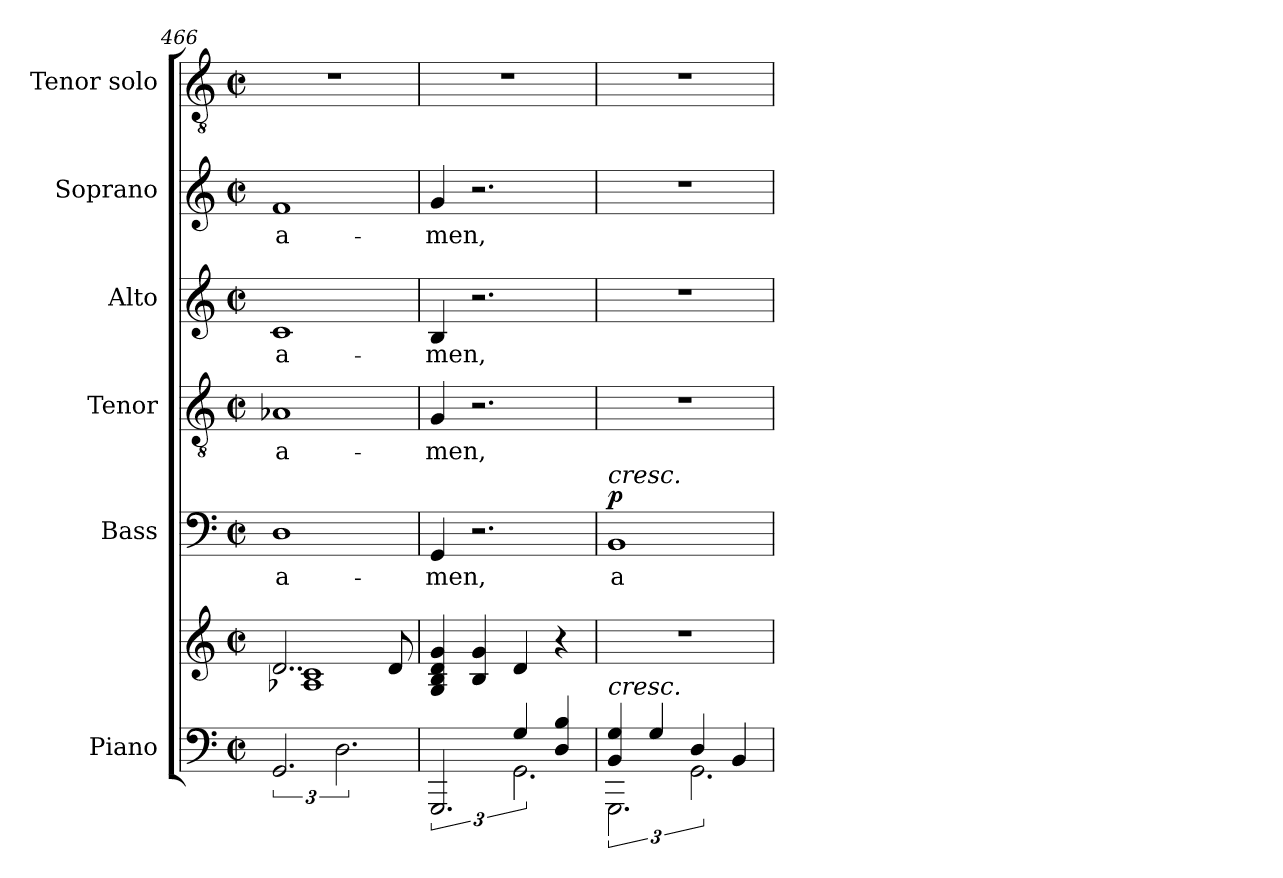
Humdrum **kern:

**kern	**kern	**kern	**text	**dynam	**kern	**text	**kern	**text	**kern	**text	**kern
*part6	*part6	*part5	*part5	*part5	*part4	*part4	*part3	*part3	*part2	*part2	*part1
*staff7	*staff6	*staff5	*staff5	*staff5	*staff4	*staff4	*staff3	*staff3	*staff2	*staff2	*staff1
*I"Piano	*	*I"Bass	*	*	*I"Tenor	*	*I"Alto	*	*I"Soprano	*	*I"Tenor solo
*I'Pno.	*	*I'B.	*	*	*I'T.	*	*I'A.	*	*I'S.	*	*I'T.s
*clefF4	*clefG2	*clefF4	*	*	*clefGv2	*	*clefG2	*	*clefG2	*	*clefGv2
*k[]	*k[]	*k[]	*	*	*k[]	*	*k[]	*	*k[]	*	*k[]
*M2/2	*M2/2	*M2/2	*	*	*M2/2	*	*M2/2	*	*M2/2	*	*M2/2
*met(c|)	*met(c|)	*met(c|)	*	*	*met(c|)	*	*met(c|)	*	*met(c|)	*	*met(c|)
=466	=466	=466	=466	=466	=466	=466	=466	=466	=466	=466	=466
*	*^	*	*	*	*	*	*	*	*	*	*
!	!	!	!	!LO:LY:b	!	!	!LO:LY:b	!	!LO:LY:b	!	!LO:LY:b	!
3.GG	2..d/	1A-X 1c	1D	a-	.	1A-X	a-	1c	a-	1f	a-	1r
3.D	.	.	.	.	.	.	.	.	.	.	.	.
.	8d/	.	.	.	.	.	.	.	.	.	.	.
*	*v	*v	*	*	*	*	*	*	*	*	*	*
=467	=467	=467	=467	=467	=467	=467	=467	=467	=467	=467	=467
*^	*	*	*	*	*	*	*	*	*	*	*
!	!	!	!	!LO:LY:b	!	!	!LO:LY:b	!	!LO:LY:b	!	!LO:LY:b	!
2ryy	3.GGG	4G/ 4B/ 4d/ 4g/	4GG/	-men,	.	4G/	-men,	4B/	-men,	4g/	-men,	1r
.	.	4B/ 4g/	2.r	.	.	2.r	.	2.r	.	2.r	.	.
4G/	3.GG	4d/	.	.	.	.	.	.	.	.	.	.
4D/ 4B/	.	4r	.	.	.	.	.	.	.	.	.	.
!!LO:LB:g=z
=468	=468	=468	=468	=468	=468	=468	=468	=468	=468	=468	=468	=468
!	!	!	!LO:TX:a:i:t=cresc.	!	!	!	!	!	!	!	!	!
!LO:TX:a:i:t=cresc.	!	!	!	!	!	!	!	!	!	!	!	!
!	!	!	!	!LO:LY:b	!LO:DY:a	!	!	!	!	!	!	!
4BB/ 4G/	3.GGG	1r	1BB	a-	p	1r	.	1r	.	1r	.	1r
4G/	.	.	.	.	.	.	.	.	.	.	.	.
4D/	3.GG	.	.	.	.	.	.	.	.	.	.	.
4BB/	.	.	.	.	.	.	.	.	.	.	.	.
*v	*v	*	*	*	*	*	*	*	*	*	*	*
=	=	=	=	=	=	=	=	=	=	=	=
*-	*-	*-	*-	*-	*-	*-	*-	*-	*-	*-	*-
